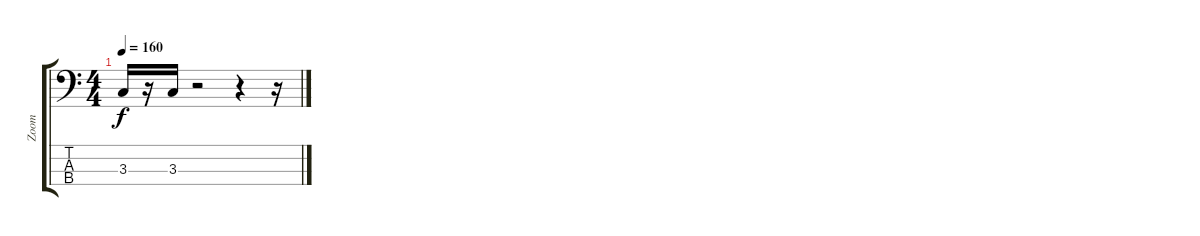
\track ("Zoom" "Zoom") {instrument electricbassfinger}
\staff {score tabs}
\tuning (G2 D2 A1 E1) {hide}
\ts (4 4)
\tempo 160
\clef f4
\ks c
3.3.16{dy f} r.16 3.3.16 r.2 r.4 r.16
